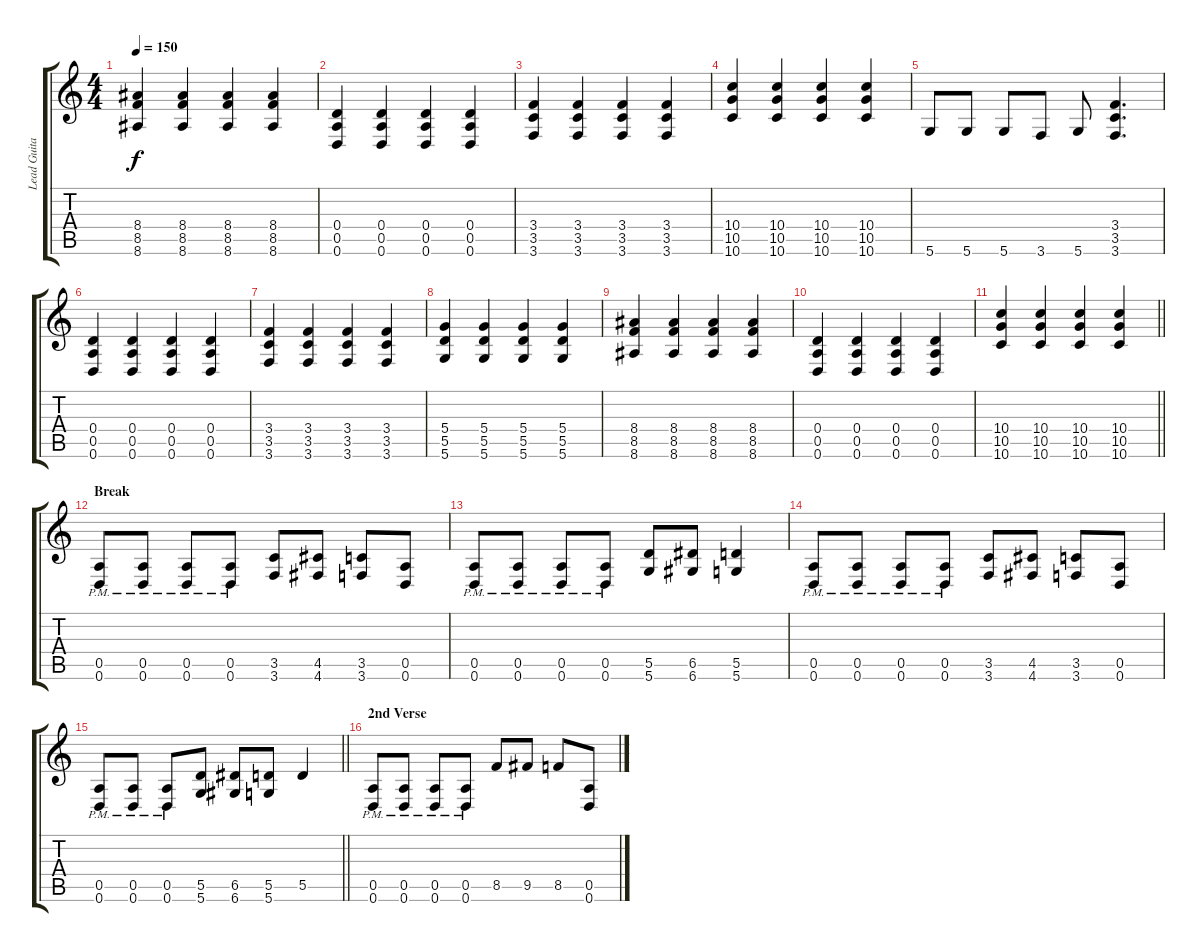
\track ("Lead Guitar" "Lead Guita") {instrument electricguitarclean}
\staff {score tabs}
\tuning (E4 B3 G3 D3 A2 D2) {hide}
\ts (4 4)
\tempo 150
\clef g2
\ks c
(8.4 8.5 8.6).4{dy f} (8.4 8.5 8.6).4 (8.4 8.5 8.6).4 (8.4 8.5 8.6).4 |
(0.4 0.5 0.6).4 (0.4 0.5 0.6).4 (0.4 0.5 0.6).4 (0.4 0.5 0.6).4 |
(3.4 3.5 3.6).4 (3.4 3.5 3.6).4 (3.4 3.5 3.6).4 (3.4 3.5 3.6).4 |
(10.4 10.5 10.6).4 (10.4 10.5 10.6).4 (10.4 10.5 10.6).4 (10.4 10.5 10.6).4 |
5.6.8 5.6.8 5.6.8 3.6.8 5.6.8 (3.4 3.5 3.6).4{d} |
(0.4 0.5 0.6).4 (0.4 0.5 0.6).4 (0.4 0.5 0.6).4 (0.4 0.5 0.6).4 |
(3.4 3.5 3.6).4 (3.4 3.5 3.6).4 (3.4 3.5 3.6).4 (3.4 3.5 3.6).4 |
(5.4 5.5 5.6).4 (5.4 5.5 5.6).4 (5.4 5.5 5.6).4 (5.4 5.5 5.6).4 |
(8.4 8.5 8.6).4 (8.4 8.5 8.6).4 (8.4 8.5 8.6).4 (8.4 8.5 8.6).4 |
(0.4 0.5 0.6).4 (0.4 0.5 0.6).4 (0.4 0.5 0.6).4 (0.4 0.5 0.6).4 |
\barLineRight lightlight
(10.4 10.5 10.6).4 (10.4 10.5 10.6).4 (10.4 10.5 10.6).4 (10.4 10.5 10.6).4 |
\section ("" "Break")
(0.5{pm} 0.6{pm}).8 (0.5{pm} 0.6{pm}).8 (0.5{pm} 0.6{pm}).8 (0.5{pm} 0.6{pm}).8 (3.5 3.6).8 (4.5 4.6).8 (3.5 3.6).8 (0.5 0.6).8 |
(0.5{pm} 0.6{pm}).8 (0.5{pm} 0.6{pm}).8 (0.5{pm} 0.6{pm}).8 (0.5{pm} 0.6{pm}).8 (5.5 5.6).8 (6.5 6.6).8 (5.5 5.6).4 |
(0.5{pm} 0.6{pm}).8 (0.5{pm} 0.6{pm}).8 (0.5{pm} 0.6{pm}).8 (0.5{pm} 0.6{pm}).8 (3.5 3.6).8 (4.5 4.6).8 (3.5 3.6).8 (0.5 0.6).8 |
\barLineRight lightlight
(0.5{pm} 0.6{pm}).8 (0.5{pm} 0.6{pm}).8 (0.5{pm} 0.6{pm}).8 (5.5 5.6).8 (6.5 6.6).8 (5.5 5.6).8 5.5.4 |
\section ("" "2nd Verse")
(0.5{pm} 0.6{pm}).8 (0.5{pm} 0.6{pm}).8 (0.5{pm} 0.6{pm}).8 (0.5{pm} 0.6{pm}).8 8.5.8 9.5.8 8.5.8 (0.5 0.6).8
